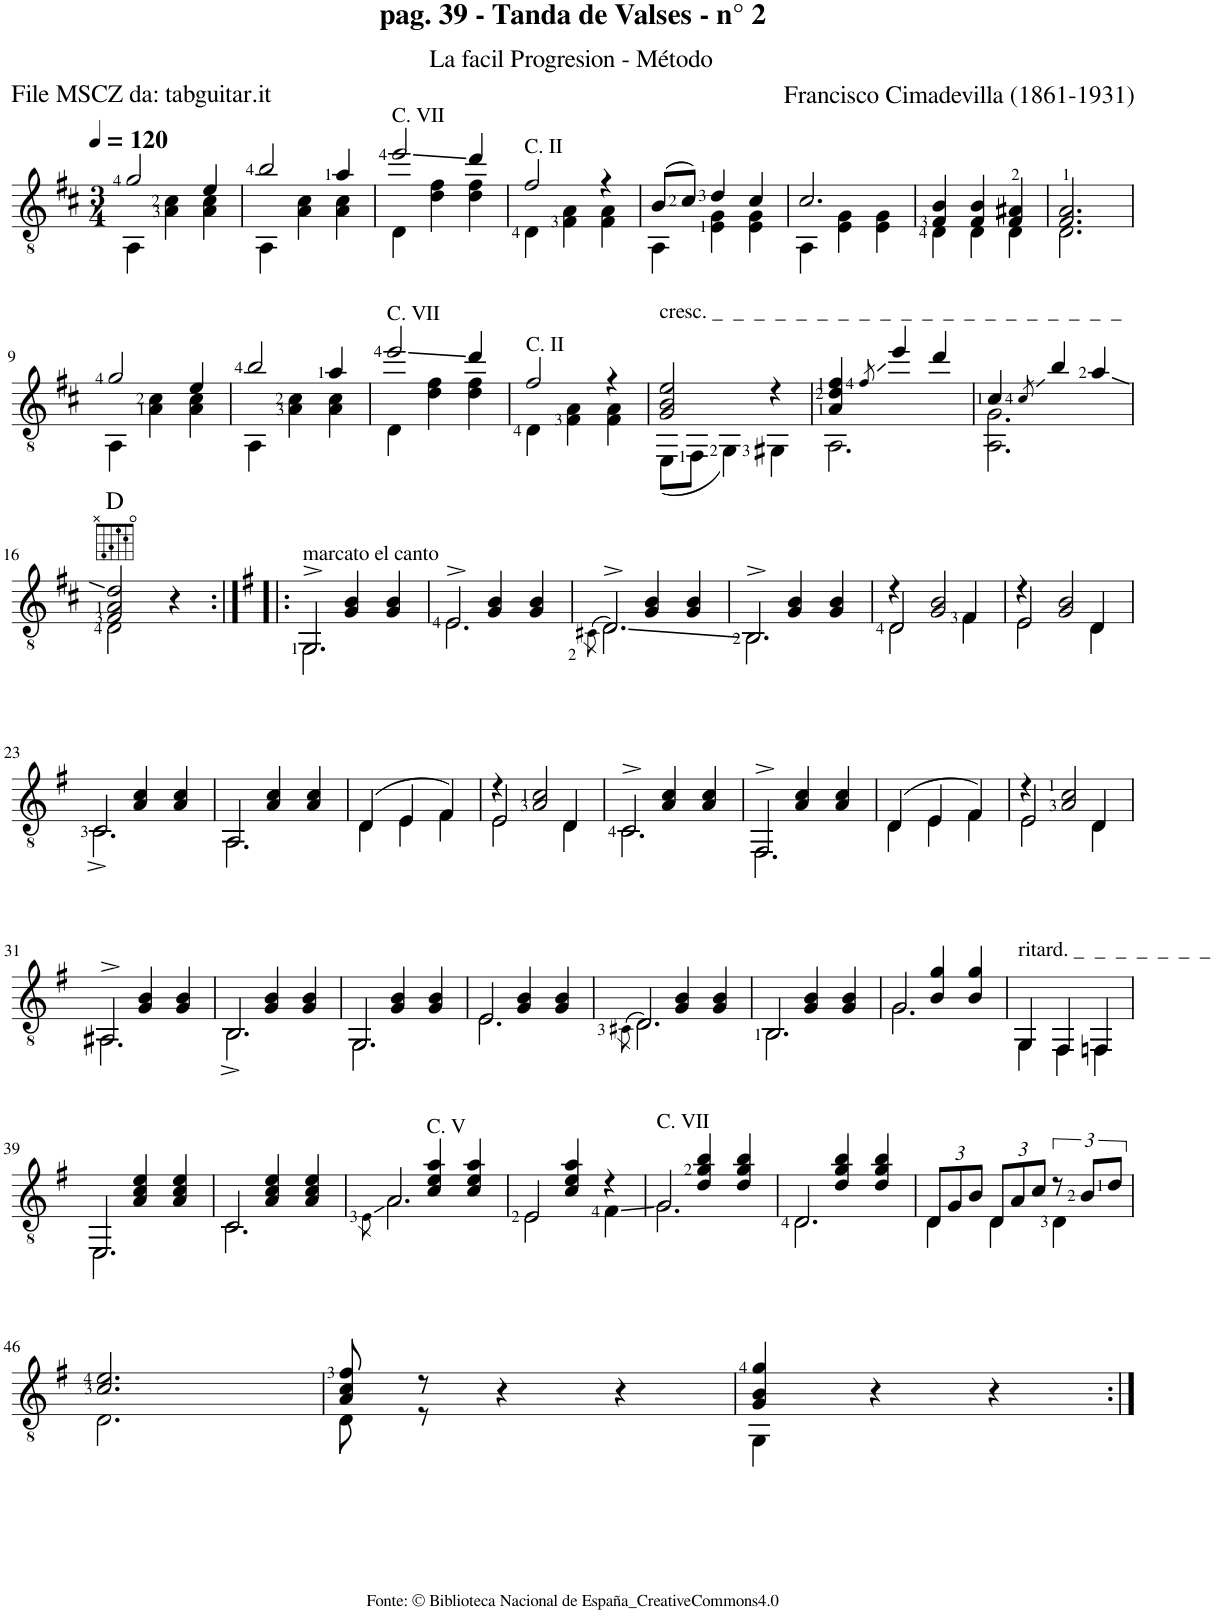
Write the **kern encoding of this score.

**kern	**harte
*part1	*part1
*staff1	*
*I"Guitar	*
*I'Guit.	*
*clefGv2	*
*k[f#c#]	*
*M3/4	*
*MM120	*
=1	=1
*^	*
2g/	4AA\	.
.	4A\ 4c#\	.
4e/	4A\ 4c#\	.
=2	=2	=2
2b/	4AA\	.
.	4A\ 4c#\	.
4a/	4A\ 4c#\	.
=3	=3	=3
!LO:TX:a:t=C. VII	!	!
2ee/	4D\	.
.	4d\ 4f#\	.
4dd/	4d\ 4f#\	.
=4	=4	=4
!LO:TX:a:t=C. II	!	!
2f#/	4D\	.
.	4F#\ 4A\	.
4r	4F#\ 4A\	.
=5	=5	=5
(8B/L	4AA\	.
8c#/J)	.	.
4d/	4E\ 4G\	.
4c#/	4E\ 4G\	.
=6	=6	=6
2.c#/	4AA\	.
.	4E\ 4G\	.
.	4E\ 4G\	.
=7	=7	=7
4F#/ 4B/	4D\	.
4F#/ 4B/	4D\	.
4F#/ 4A#X/	4D\	.
=8	=8	=8
2.F#/ 2.A/	2.D\	.
!!LO:LB:g=z	!!
=9	=9	=9
2g/	4AA\	.
.	4A\ 4c#\	.
4e/	4A\ 4c#\	.
=10	=10	=10
2b/	4AA\	.
.	4A\ 4c#\	.
4a/	4A\ 4c#\	.
=11	=11	=11
!LO:TX:a:t=C. VII	!	!
2ee/	4D\	.
.	4d\ 4f#\	.
4dd/	4d\ 4f#\	.
=12	=12	=12
!LO:TX:a:t=C. II	!	!
2f#/	4D\	.
.	4F#\ 4A\	.
4r	4F#\ 4A\	.
=13	=13	=13
!LO:TX:a:t=cresc. _  _  _  _  _  _  _  _  _  _  _  _  _  _  _  _  _  _  _  _	!	!
2G/ 2B/ 2e/	(8EE\L	.
.	8FF#\J	.
.	4GG\)	.
4r	4GG#X\	.
=14	=14	=14
4A/ 4d/ 4f#/	2.AA\	.
8qf#/	.	.
4ee/	.	.
4dd/	.	.
=15	=15	=15
4c#/	2.AA\ 2.G\	.
8qc#/	.	.
4b/	.	.
4a/	.	.
!!LO:LB:g=z	!!
=16	=16	=16
2F#/ 2A/ 2d/	2D\	D:maj
4r	4ryy	.
=17:|!|:	=17:|!|:	=17:|!|:
*k[f#]	*	*
!LO:TX:a:t=marcato el canto	!	!
!LO:N:head=open	!	!
4GG^/	2.GG\	.
4G/ 4B/	.	.
4G/ 4B/	.	.
=18	=18	=18
!LO:N:head=open	!	!
4E^/	2.E\	.
4G/ 4B/	.	.
4G/ 4B/	.	.
=19	=19	=19
(8qC#X\	.	.
!LO:N:head=open	!LO:N:head=open	!
4D^/)	2.D\	.
4G/ 4B/	.	.
4G/ 4B/	.	.
=20	=20	=20
!LO:N:head=open	!	!
4BB^/	2.BB\	.
4G/ 4B/	.	.
4G/ 4B/	.	.
=21	=21	=21
*	*^	*
4r	2D\	2D/	.
2G/ 2B/	.	.	.
.	4F#\	4F#/	.
=22	=22	=22	=22
4r	2E\	2E/	.
2G/ 2B/	.	.	.
.	4D\	4D/	.
!!LO:LB:g=z	!!	!!
=23	=23	=23	=23
!LO:N:head=open	!	!	!
*	*v	*v	*
4C/	2.C^\	.
4A/ 4c/	.	.
4A/ 4c/	.	.
=24	=24	=24
!LO:N:head=open	!	!
4AA/	2.AA\	.
4A/ 4c/	.	.
4A/ 4c/	.	.
=25	=25	=25
(4D/	4D\	.
4E/	4E\	.
4F#/)	4F#\	.
=26	=26	=26
*	*^	*
4r	2E\	2E/	.
2A/ 2c/	.	.	.
.	4D\	4D/	.
=27	=27	=27	=27
!LO:N:head=open	!	!	!
*	*v	*v	*
4C^/	2.C\	.
4A/ 4c/	.	.
4A/ 4c/	.	.
=28	=28	=28
!LO:N:head=open	!	!
4FF#^/	2.FF#\	.
4A/ 4c/	.	.
4A/ 4c/	.	.
=29	=29	=29
(4D/	4D\	.
4E/	4E\	.
4F#/)	4F#\	.
=30	=30	=30
*	*^	*
4r	2E\	2E/	.
2A/ 2c/	.	.	.
.	4D\	4D/	.
!!LO:LB:g=z	!!	!!
=31	=31	=31	=31
!LO:N:head=open	!	!	!
*	*v	*v	*
4AA#X^/	2.AA#\	.
4G/ 4B/	.	.
4G/ 4B/	.	.
=32	=32	=32
!LO:N:head=open	!	!
4BB/	2.BB^\	.
4G/ 4B/	.	.
4G/ 4B/	.	.
=33	=33	=33
!LO:N:head=open	!	!
4GG/	2.GG\	.
4G/ 4B/	.	.
4G/ 4B/	.	.
=34	=34	=34
!LO:N:head=open	!	!
4E/	2.E\	.
4G/ 4B/	.	.
4G/ 4B/	.	.
=35	=35	=35
(8qC#X\	.	.
!LO:N:head=open	!	!
4D/)	2.D\	.
4G/ 4B/	.	.
4G/ 4B/	.	.
=36	=36	=36
!LO:N:head=open	!	!
4BB/	2.BB\	.
4G/ 4B/	.	.
4G/ 4B/	.	.
=37	=37	=37
!LO:N:head=open	!	!
4G/	2.G\	.
4B/ 4g/	.	.
4B/ 4g/	.	.
=38	=38	=38
!LO:TX:a:t=ritard. _  _  _  _  _  _  _	!	!
4GG/	4GG\	.
4FF#/	4FF#\	.
4FFn/	4FF\	.
!!LO:LB:g=z	!!
=39	=39	=39
!LO:N:head=open	!	!
4EE/	2.EE\	.
4A/ 4c/ 4e/	.	.
4A/ 4c/ 4e/	.	.
=40	=40	=40
!LO:N:head=open	!	!
4C/	2.C\	.
4A/ 4c/ 4e/	.	.
4A/ 4c/ 4e/	.	.
=41	=41	=41
8qE\	.	.
!LO:N:head=open	!	!
4A/	2.A\	.
!LO:TX:a:t=C. V	!	!
4c/ 4e/ 4a/	.	.
4c/ 4e/ 4a/	.	.
=42	=42	=42
!LO:N:head=open	!	!
4E/	2E\	.
4c/ 4e/ 4a/	.	.
4r	4F#\	.
=43	=43	=43
!LO:TX:a:t=C. VII	!	!
!LO:N:head=open	!	!
4G/	2.G\	.
4d/ 4g/ 4b/	.	.
4d/ 4g/ 4b/	.	.
=44	=44	=44
!LO:N:head=open	!	!
4D/	2.D\	.
4d/ 4g/ 4b/	.	.
4d/ 4g/ 4b/	.	.
=45	=45	=45
*Xbrackettup	*	*
12D/L	4D\	.
12G/	.	.
12B/J	.	.
12D/L	4D\	.
12A/	.	.
12c/J	.	.
*brackettup	*	*
12r	4D\	.
12B/L	.	.
12d/J	.	.
!!LO:LB:g=z	!!
=46	=46	=46
2.c/ 2.e/	2.D\	.
=47	=47	=47
8A/ 8c/ 8f#/	8D\	.
8r	8r	.
4r	2ryy	.
4r	.	.
=48	=48	=48
4G/ 4B/ 4g/	4GG\	.
4r	2ryy	.
4r	.	.
*v	*v	*
=:|!	=:|!
*-	*-
